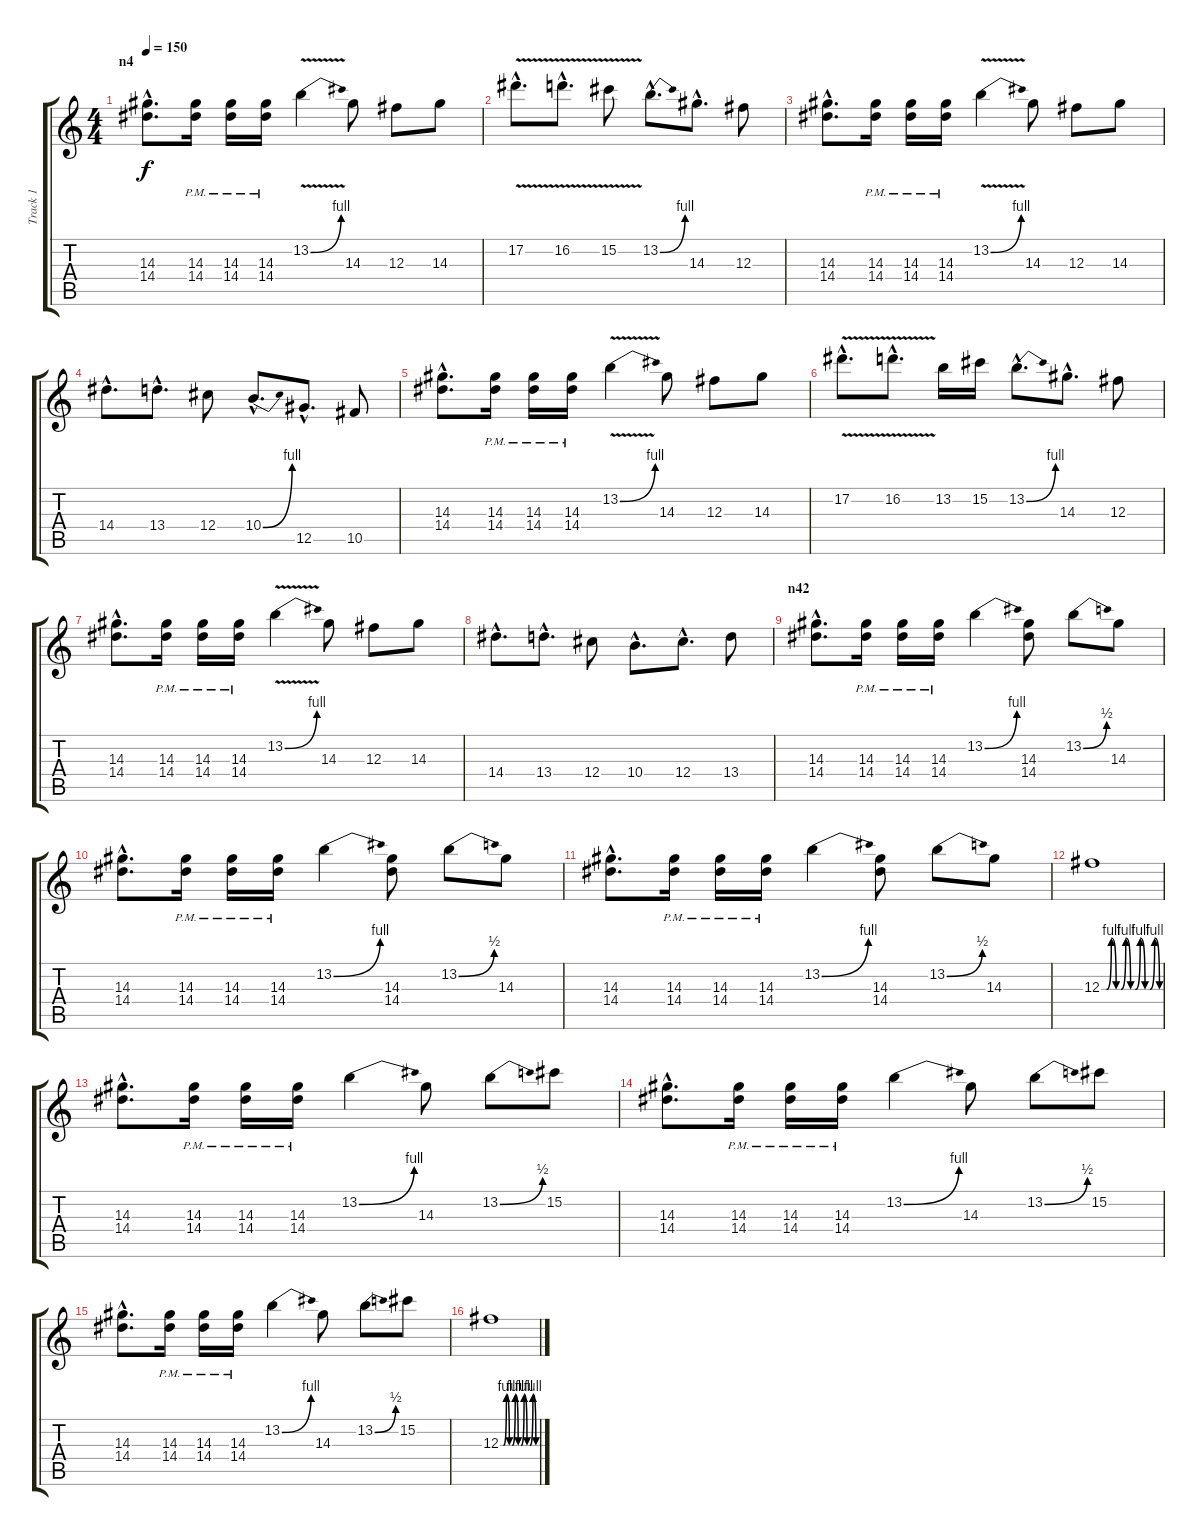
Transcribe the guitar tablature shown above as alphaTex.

\track ("Track 1" "Track 1") {instrument overdrivenguitar}
\staff {score tabs}
\tuning (Eb4 Bb3 Gb3 Db3 Ab2 Eb2) {hide}
\ts (4 4)
\section ("" "n4")
\tempo 150
\clef g2
\ks c
(14.3{hac} 14.4{hac}).8{d dy f} (14.3{pm} 14.4{pm}).16 (14.3{pm} 14.4{pm}).16 (14.3{pm} 14.4{pm}).16 13.2{be (bend 0 0 60 4) v}.4 14.3.8 12.3.8 14.3.8 |
17.2{v hac}.8{d} 16.2{v hac}.8{d} 15.2{v}.8 13.2{be (bend 0 0 60 4) hac}.8{d} 14.3{hac}.8{d} 12.3.8 |
(14.3{hac} 14.4{hac}).8{d} (14.3{pm} 14.4{pm}).16 (14.3{pm} 14.4{pm}).16 (14.3{pm} 14.4{pm}).16 13.2{be (bend 0 0 60 4) v}.4 14.3.8 12.3.8 14.3.8 |
14.4{hac}.8{d} 13.4{hac}.8{d} 12.4.8 10.4{be (bend 0 0 60 4) hac}.8{d} 12.5{hac}.8{d} 10.5.8 |
(14.3{hac} 14.4{hac}).8{d} (14.3{pm} 14.4{pm}).16 (14.3{pm} 14.4{pm}).16 (14.3{pm} 14.4{pm}).16 13.2{be (bend 0 0 60 4) v}.4 14.3.8 12.3.8 14.3.8 |
17.2{v hac}.8{d} 16.2{v hac}.8{d} 13.2.16 15.2.16 13.2{be (bend 0 0 60 4) hac}.8{d} 14.3{hac}.8{d} 12.3.8 |
(14.3{hac} 14.4{hac}).8{d} (14.3{pm} 14.4{pm}).16 (14.3{pm} 14.4{pm}).16 (14.3{pm} 14.4{pm}).16 13.2{be (bend 0 0 60 4) v}.4 14.3.8 12.3.8 14.3.8 |
14.4{hac}.8{d} 13.4{hac}.8{d} 12.4.8 10.4{hac}.8{d} 12.4{hac}.8{d} 13.4.8 |
\section ("" "n42")
(14.3{hac} 14.4{hac}).8{d} (14.3{pm} 14.4{pm}).16 (14.3{pm} 14.4{pm}).16 (14.3{pm} 14.4{pm}).16 13.2{be (bend 0 0 60 4)}.4 (14.3 14.4).8 13.2{be (bend 0 0 60 2)}.8 14.3.8 |
(14.3{hac} 14.4{hac}).8{d} (14.3{pm} 14.4{pm}).16 (14.3{pm} 14.4{pm}).16 (14.3{pm} 14.4{pm}).16 13.2{be (bend 0 0 60 4)}.4 (14.3 14.4).8 13.2{be (bend 0 0 60 2)}.8 14.3.8 |
(14.3{hac} 14.4{hac}).8{d} (14.3{pm} 14.4{pm}).16 (14.3{pm} 14.4{pm}).16 (14.3{pm} 14.4{pm}).16 13.2{be (bend 0 0 60 4)}.4 (14.3 14.4).8 13.2{be (bend 0 0 60 2)}.8 14.3.8 |
12.3{be (custom 0 0 5 0 10 4 15 0 20 0 25 4 30 0 35 0 40 4 45 0 50 0 55 4 60 0)}.1 |
(14.3{hac} 14.4{hac}).8{d} (14.3{pm} 14.4{pm}).16 (14.3{pm} 14.4{pm}).16 (14.3{pm} 14.4{pm}).16 13.2{be (bend 0 0 60 4)}.4 14.3.8 13.2{be (bend 0 0 60 2)}.8 15.2.8 |
(14.3{hac} 14.4{hac}).8{d} (14.3{pm} 14.4{pm}).16 (14.3{pm} 14.4{pm}).16 (14.3{pm} 14.4{pm}).16 13.2{be (bend 0 0 60 4)}.4 14.3.8 13.2{be (bend 0 0 60 2)}.8 15.2.8 |
(14.3{hac} 14.4{hac}).8{d} (14.3{pm} 14.4{pm}).16 (14.3{pm} 14.4{pm}).16 (14.3{pm} 14.4{pm}).16 13.2{be (bend 0 0 60 4)}.4 14.3.8 13.2{be (bend 0 0 60 2)}.8 15.2.8 |
12.3{be (custom 0 0 5 0 10 4 15 0 20 0 25 4 30 0 35 0 40 4 45 0 50 0 55 4 60 0)}.1
